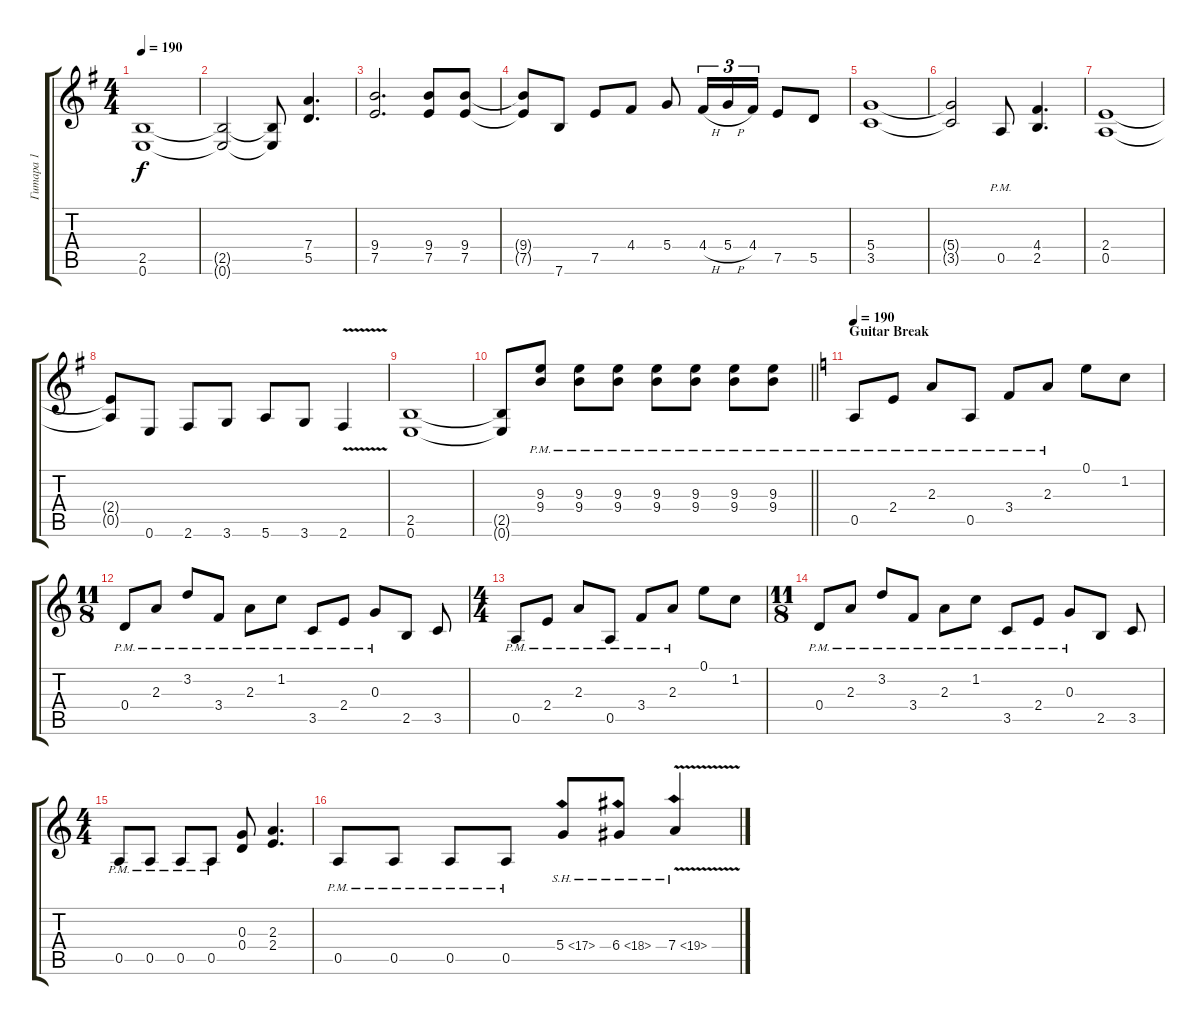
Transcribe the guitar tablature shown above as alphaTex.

\track ("Гитара 1" "Гитара 1") {instrument distortionguitar}
\staff {score tabs}
\tuning (E4 B3 G3 D3 A2 E2) {hide}
\ts (4 4)
\tempo 190
\clef g2
\ks eminor
(2.5 0.6).1{dy f} |
(2.5{t} 0.6{t}).2 (2.5{t} 0.6{t}).8 (7.4 5.5).4{d} |
(9.4 7.5).2{d} (9.4 7.5).8 (9.4 7.5).8 |
(9.4{t} 7.5{t}).8 7.6.8 7.5.8 4.4.8 5.4.8 4.4{h}.16{tu (3 2)} 5.4{h}.16{tu (3 2)} 4.4.16{tu (3 2)} 7.5.8 5.5.8 |
(5.4 3.5).1 |
(5.4{t} 3.5{t}).2 0.5{pm}.8 (4.4 2.5).4{d} |
(2.4 0.5).1 |
(2.4{t} 0.5{t}).8 0.6.8 2.6.8 3.6.8 5.6.8 3.6.8 2.6{v}.4 |
(2.5 0.6).1 |
\barLineRight lightlight
(2.5{t} 0.6{t}).8 (9.3{pm} 9.4{pm}).8 (9.3{pm} 9.4{pm}).8 (9.3{pm} 9.4{pm}).8 (9.3{pm} 9.4{pm}).8 (9.3{pm} 9.4{pm}).8 (9.3{pm} 9.4{pm}).8 (9.3{pm} 9.4{pm}).8 |
\section ("" "Guitar Break")
\tempo 190
\ks aminor
0.5{pm}.8 2.4{pm}.8 2.3{pm}.8 0.5{pm}.8 3.4{pm}.8 2.3{pm}.8 0.1.8 1.2.8 |
\ts (11 8)
0.4{pm}.8 2.3{pm}.8 3.2{pm}.8 3.4{pm}.8 2.3{pm}.8 1.2{pm}.8 3.5{pm}.8 2.4{pm}.8 0.3{pm}.8 2.5.8 3.5.8 |
\ts (4 4)
0.5{pm}.8 2.4{pm}.8 2.3{pm}.8 0.5{pm}.8 3.4{pm}.8 2.3{pm}.8 0.1.8 1.2.8 |
\ts (11 8)
0.4{pm}.8 2.3{pm}.8 3.2{pm}.8 3.4{pm}.8 2.3{pm}.8 1.2{pm}.8 3.5{pm}.8 2.4{pm}.8 0.3{pm}.8 2.5.8 3.5.8 |
\ts (4 4)
0.5{pm}.8 0.5{pm}.8 0.5{pm}.8 0.5{pm}.8 (0.3 0.4).8 (2.3 2.4).4{d} |
0.5{pm}.8 0.5{pm}.8 0.5{pm}.8 0.5{pm}.8 5.4{sh 12}.8 6.4{sh 12}.8 7.4{sh 12 v}.4
